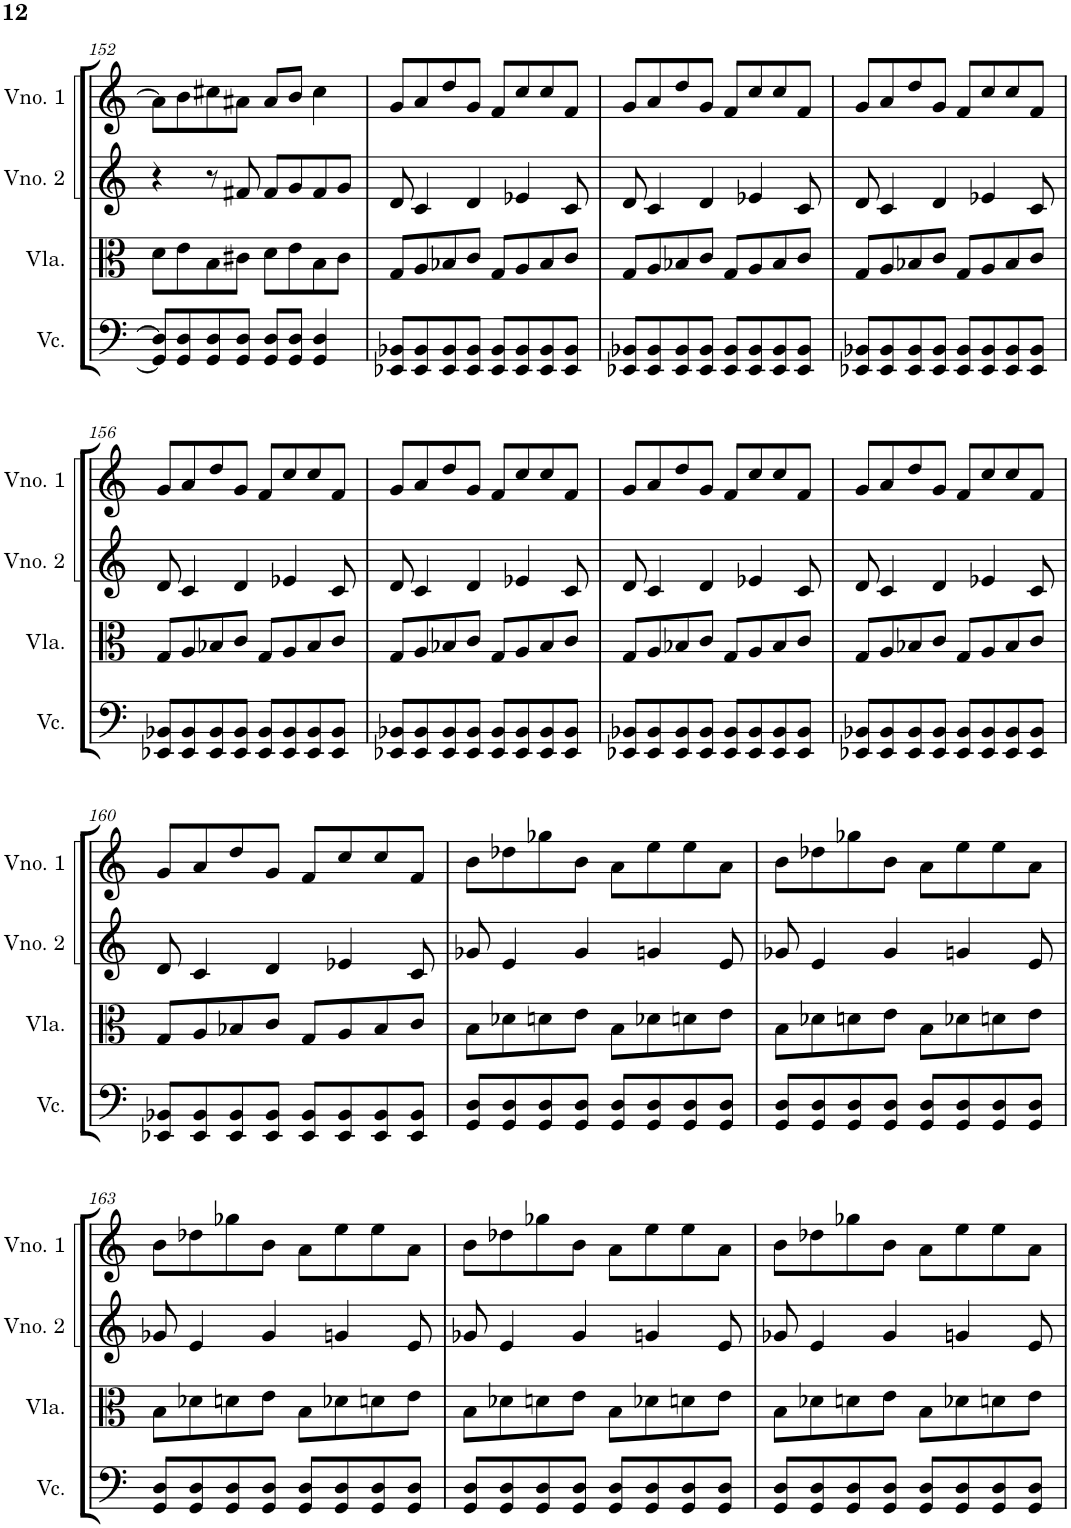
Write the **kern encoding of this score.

**kern	**kern	**kern	**kern
*part4	*part3	*part2	*part1
*staff4	*staff3	*staff2	*staff1
*I"Violoncelo	*I"Viola	*I"Violino 2	*I"Violino 1
*I'Vc.	*I'Vla.	*I'Vno. 2	*I'Vno. 1
!!LO:PB:g=z
*clefF4	*clefC3	*clefG2	*clefG2
*k[]	*k[]	*k[]	*k[]
*M4/4	*M4/4	*M4/4	*M4/4
=152	=152	=152	=152
8GG/] 8D/]L	8d\L	4r	8a#\L]
8GG/ 8D/	8e\	.	8b\
8GG/ 8D/	8B\	8r	8cc#X\
8GG/ 8D/J	8c#X\J	8f#X/	8a#X\J
8GG/ 8D/L	8d\L	8f#/L	8a#/L
8GG/ 8D/J	8e\	8g/	8b/J
4GG/ 4D/	8B\	8f#/	4cc#\
.	8c#\J	8g/J	.
=153	=153	=153	=153
8EE-X/ 8BB-X/L	8G/L	8d/	8g/L
8EE-/ 8BB-/	8A/	4c/	8a/
8EE-/ 8BB-/	8B-X/	.	8dd/
8EE-/ 8BB-/J	8c/J	4d/	8g/J
8EE-/ 8BB-/L	8G/L	.	8f/L
8EE-/ 8BB-/	8A/	4e-X/	8cc/
8EE-/ 8BB-/	8B-/	.	8cc/
8EE-/ 8BB-/J	8c/J	8c/	8f/J
=154	=154	=154	=154
8EE-X/ 8BB-X/L	8G/L	8d/	8g/L
8EE-/ 8BB-/	8A/	4c/	8a/
8EE-/ 8BB-/	8B-X/	.	8dd/
8EE-/ 8BB-/J	8c/J	4d/	8g/J
8EE-/ 8BB-/L	8G/L	.	8f/L
8EE-/ 8BB-/	8A/	4e-X/	8cc/
8EE-/ 8BB-/	8B-/	.	8cc/
8EE-/ 8BB-/J	8c/J	8c/	8f/J
=155	=155	=155	=155
8EE-X/ 8BB-X/L	8G/L	8d/	8g/L
8EE-/ 8BB-/	8A/	4c/	8a/
8EE-/ 8BB-/	8B-X/	.	8dd/
8EE-/ 8BB-/J	8c/J	4d/	8g/J
8EE-/ 8BB-/L	8G/L	.	8f/L
8EE-/ 8BB-/	8A/	4e-X/	8cc/
8EE-/ 8BB-/	8B-/	.	8cc/
8EE-/ 8BB-/J	8c/J	8c/	8f/J
!!LO:LB:g=z
=156	=156	=156	=156
8EE-X/ 8BB-X/L	8G/L	8d/	8g/L
8EE-/ 8BB-/	8A/	4c/	8a/
8EE-/ 8BB-/	8B-X/	.	8dd/
8EE-/ 8BB-/J	8c/J	4d/	8g/J
8EE-/ 8BB-/L	8G/L	.	8f/L
8EE-/ 8BB-/	8A/	4e-X/	8cc/
8EE-/ 8BB-/	8B-/	.	8cc/
8EE-/ 8BB-/J	8c/J	8c/	8f/J
=157	=157	=157	=157
8EE-X/ 8BB-X/L	8G/L	8d/	8g/L
8EE-/ 8BB-/	8A/	4c/	8a/
8EE-/ 8BB-/	8B-X/	.	8dd/
8EE-/ 8BB-/J	8c/J	4d/	8g/J
8EE-/ 8BB-/L	8G/L	.	8f/L
8EE-/ 8BB-/	8A/	4e-X/	8cc/
8EE-/ 8BB-/	8B-/	.	8cc/
8EE-/ 8BB-/J	8c/J	8c/	8f/J
=158	=158	=158	=158
8EE-X/ 8BB-X/L	8G/L	8d/	8g/L
8EE-/ 8BB-/	8A/	4c/	8a/
8EE-/ 8BB-/	8B-X/	.	8dd/
8EE-/ 8BB-/J	8c/J	4d/	8g/J
8EE-/ 8BB-/L	8G/L	.	8f/L
8EE-/ 8BB-/	8A/	4e-X/	8cc/
8EE-/ 8BB-/	8B-/	.	8cc/
8EE-/ 8BB-/J	8c/J	8c/	8f/J
=159	=159	=159	=159
8EE-X/ 8BB-X/L	8G/L	8d/	8g/L
8EE-/ 8BB-/	8A/	4c/	8a/
8EE-/ 8BB-/	8B-X/	.	8dd/
8EE-/ 8BB-/J	8c/J	4d/	8g/J
8EE-/ 8BB-/L	8G/L	.	8f/L
8EE-/ 8BB-/	8A/	4e-X/	8cc/
8EE-/ 8BB-/	8B-/	.	8cc/
8EE-/ 8BB-/J	8c/J	8c/	8f/J
!!LO:LB:g=z
=160	=160	=160	=160
8EE-X/ 8BB-X/L	8G/L	8d/	8g/L
8EE-/ 8BB-/	8A/	4c/	8a/
8EE-/ 8BB-/	8B-X/	.	8dd/
8EE-/ 8BB-/J	8c/J	4d/	8g/J
8EE-/ 8BB-/L	8G/L	.	8f/L
8EE-/ 8BB-/	8A/	4e-X/	8cc/
8EE-/ 8BB-/	8B-/	.	8cc/
8EE-/ 8BB-/J	8c/J	8c/	8f/J
=161	=161	=161	=161
8GG/ 8D/L	8B\L	8g-X/	8b\L
8GG/ 8D/	8d-X\	4e/	8dd-X\
8GG/ 8D/	8dn\	.	8gg-X\
8GG/ 8D/J	8e\J	4g-/	8b\J
8GG/ 8D/L	8B\L	.	8a\L
8GG/ 8D/	8d-X\	4gn/	8ee\
8GG/ 8D/	8dn\	.	8ee\
8GG/ 8D/J	8e\J	8e/	8a\J
=162	=162	=162	=162
8GG/ 8D/L	8B\L	8g-X/	8b\L
8GG/ 8D/	8d-X\	4e/	8dd-X\
8GG/ 8D/	8dn\	.	8gg-X\
8GG/ 8D/J	8e\J	4g-/	8b\J
8GG/ 8D/L	8B\L	.	8a\L
8GG/ 8D/	8d-X\	4gn/	8ee\
8GG/ 8D/	8dn\	.	8ee\
8GG/ 8D/J	8e\J	8e/	8a\J
!!LO:LB:g=z
=163	=163	=163	=163
8GG/ 8D/L	8B\L	8g-X/	8b\L
8GG/ 8D/	8d-X\	4e/	8dd-X\
8GG/ 8D/	8dn\	.	8gg-X\
8GG/ 8D/J	8e\J	4g-/	8b\J
8GG/ 8D/L	8B\L	.	8a\L
8GG/ 8D/	8d-X\	4gn/	8ee\
8GG/ 8D/	8dn\	.	8ee\
8GG/ 8D/J	8e\J	8e/	8a\J
=164	=164	=164	=164
8GG/ 8D/L	8B\L	8g-X/	8b\L
8GG/ 8D/	8d-X\	4e/	8dd-X\
8GG/ 8D/	8dn\	.	8gg-X\
8GG/ 8D/J	8e\J	4g-/	8b\J
8GG/ 8D/L	8B\L	.	8a\L
8GG/ 8D/	8d-X\	4gn/	8ee\
8GG/ 8D/	8dn\	.	8ee\
8GG/ 8D/J	8e\J	8e/	8a\J
=165	=165	=165	=165
8GG/ 8D/L	8B\L	8g-X/	8b\L
8GG/ 8D/	8d-X\	4e/	8dd-X\
8GG/ 8D/	8dn\	.	8gg-X\
8GG/ 8D/J	8e\J	4g-/	8b\J
8GG/ 8D/L	8B\L	.	8a\L
8GG/ 8D/	8d-X\	4gn/	8ee\
8GG/ 8D/	8dn\	.	8ee\
8GG/ 8D/J	8e\J	8e/	8a\J
=	=	=	=
*-	*-	*-	*-
